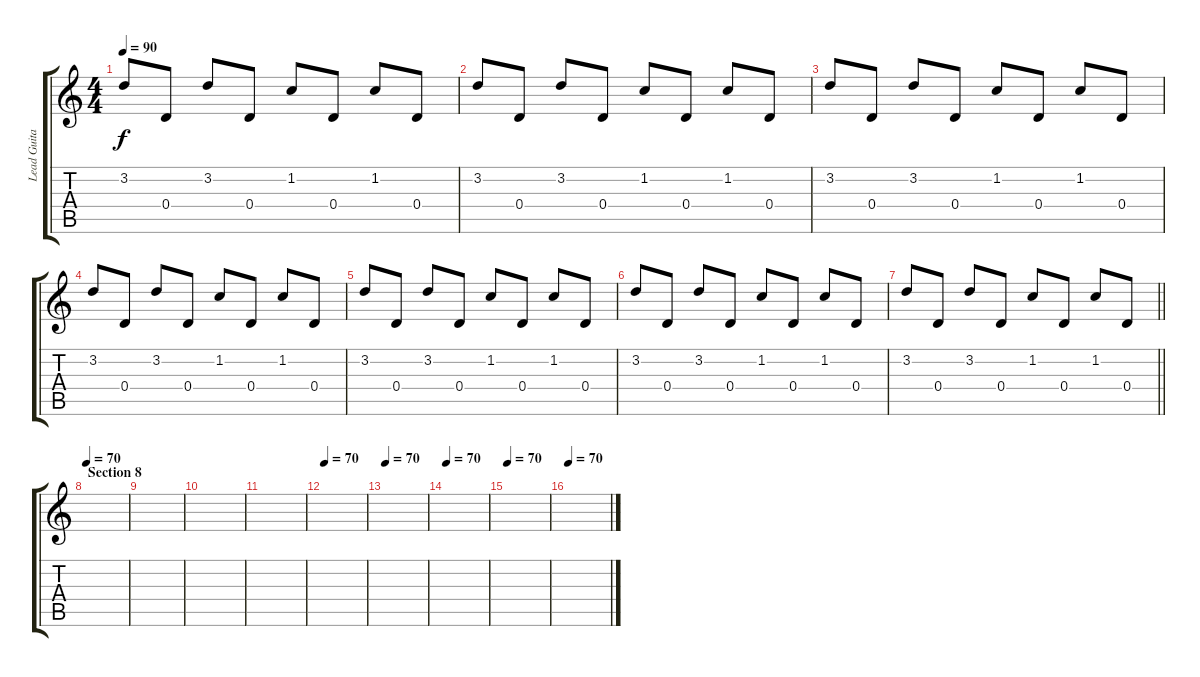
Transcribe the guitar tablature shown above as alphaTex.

\track ("Lead Guitars" "Lead Guita") {instrument distortionguitar}
\staff {score tabs}
\tuning (E4 B3 G3 D3 A2 D2) {hide}
\ts (4 4)
\tempo 90
\clef g2
\ks c
3.2.8{dy f} 0.4.8 3.2.8 0.4.8 1.2.8 0.4.8 1.2.8 0.4.8 |
3.2.8 0.4.8 3.2.8 0.4.8 1.2.8 0.4.8 1.2.8 0.4.8 |
3.2.8 0.4.8 3.2.8 0.4.8 1.2.8 0.4.8 1.2.8 0.4.8 |
3.2.8 0.4.8 3.2.8 0.4.8 1.2.8 0.4.8 1.2.8 0.4.8 |
3.2.8 0.4.8 3.2.8 0.4.8 1.2.8 0.4.8 1.2.8 0.4.8 |
3.2.8 0.4.8 3.2.8 0.4.8 1.2.8 0.4.8 1.2.8 0.4.8 |
\barLineRight lightlight
3.2.8 0.4.8 3.2.8 0.4.8 1.2.8 0.4.8 1.2.8 0.4.8 |
\section ("" "Section 8")
\tempo 70
|
|
|
|
\tempo 70
|
\tempo 70
|
\tempo 70
|
\tempo 70
|
\tempo 70
